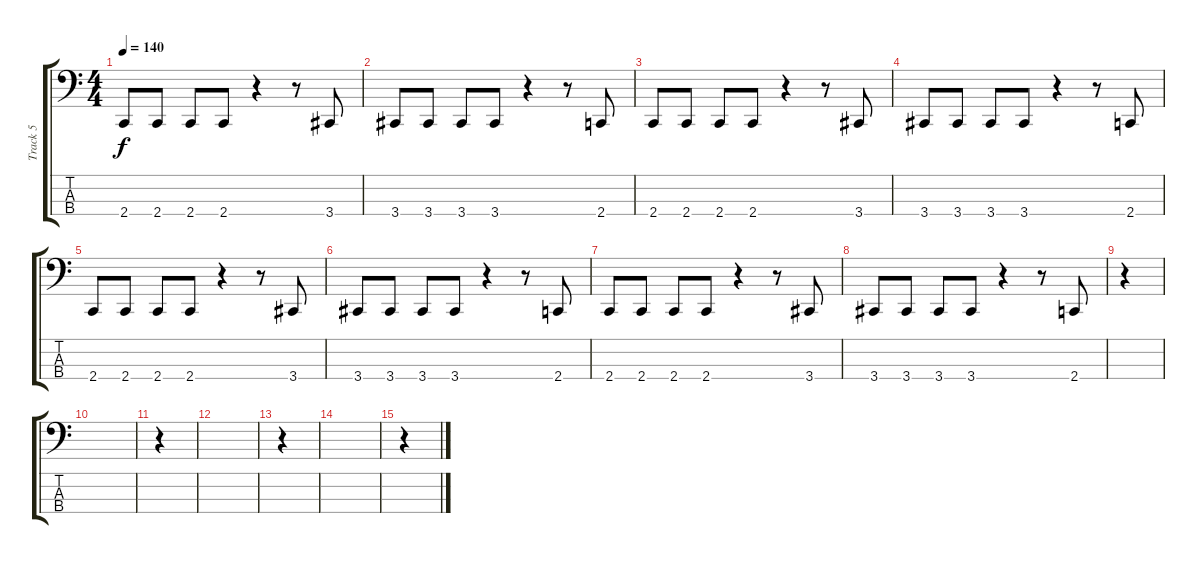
\track ("Track 5" "Track 5") {instrument electricbasspick}
\staff {score tabs}
\tuning (Eb2 Bb1 F1 Bb0) {hide}
\ts (4 4)
\tempo 140
\clef f4
\ks c
2.4.8{dy f} 2.4.8 2.4.8 2.4.8 r.4 r.8 3.4.8 |
3.4.8 3.4.8 3.4.8 3.4.8 r.4 r.8 2.4.8 |
2.4.8 2.4.8 2.4.8 2.4.8 r.4 r.8 3.4.8 |
3.4.8 3.4.8 3.4.8 3.4.8 r.4 r.8 2.4.8 |
2.4.8 2.4.8 2.4.8 2.4.8 r.4 r.8 3.4.8 |
3.4.8 3.4.8 3.4.8 3.4.8 r.4 r.8 2.4.8 |
2.4.8 2.4.8 2.4.8 2.4.8 r.4 r.8 3.4.8 |
3.4.8 3.4.8 3.4.8 3.4.8 r.4 r.8 2.4.8 |
r.4 |
|
r.4 |
|
r.4 |
|
r.4
